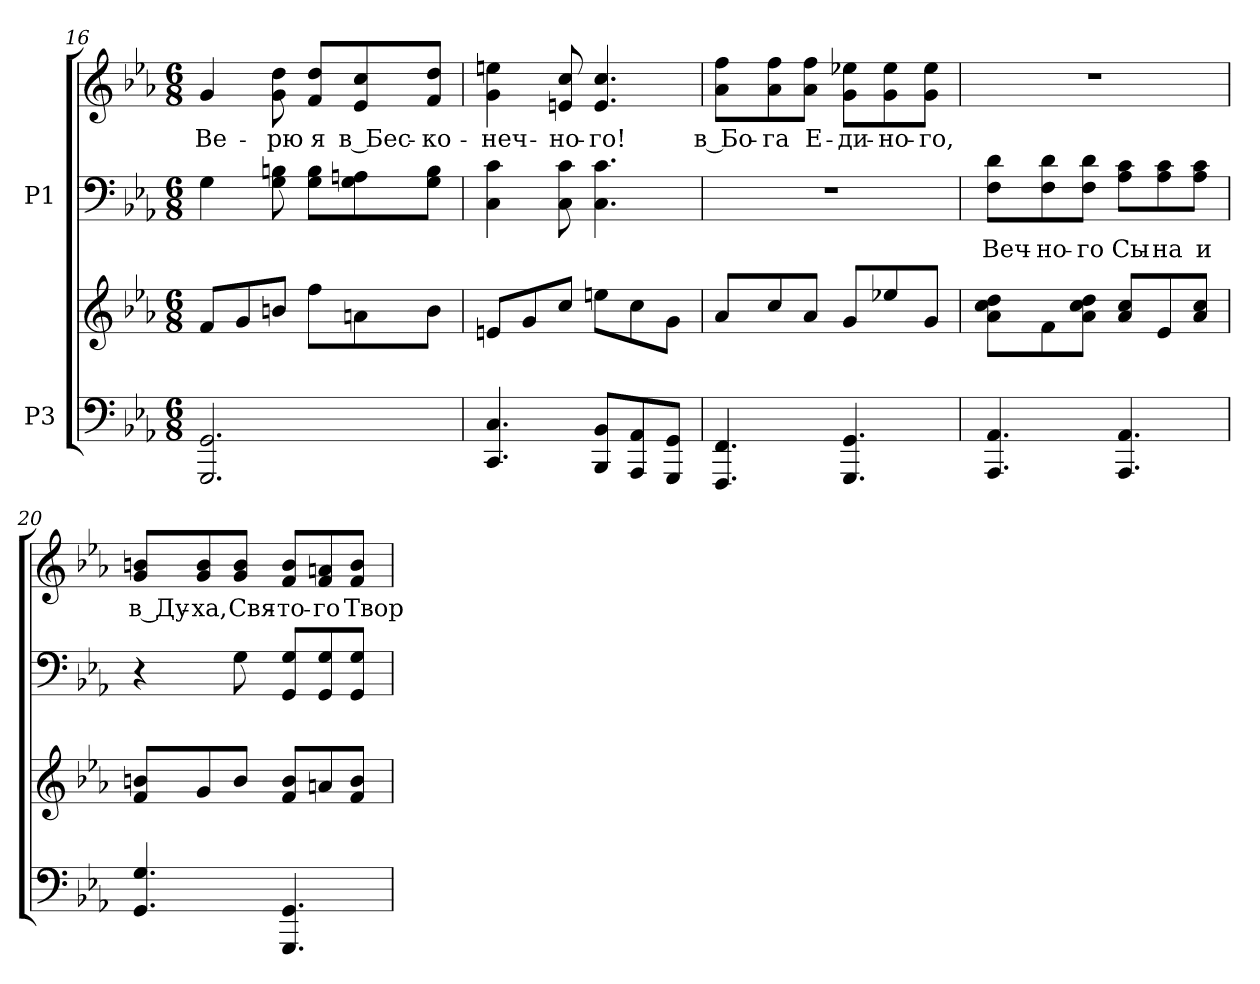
**kern	**kern	**kern	**text	**kern	**text
*part2	*part2	*part1	*part1	*part1	*part1
*staff4	*staff3	*staff2	*staff2	*staff1	*staff1
*I"P3	*	*I"P1	*	*	*
!!LO:PB:g=z
*clefF4	*clefG2	*clefF4	*	*clefG2	*
*k[b-e-a-]	*k[b-e-a-]	*k[b-e-a-]	*	*k[b-e-a-]	*
*c:	*c:	*c:	*	*c:	*
*M6/8	*M6/8	*M6/8	*	*M6/8	*
=16	=16	=16	=16	=16	=16
!	!	!	!	!	!LO:LY:b:color=#000000
2.GGGi/ 2.GGi	8fi/L	4Gi\	.	4gi/	Ве-
.	8gi/	.	.	.	.
!	!	!	!	!	!LO:LY:b:color=#000000
.	8bni/J	8Gi\ 8Bni	.	8gi\ 8ddi	-рю
!	!	!	!	!	!LO:LY:b:color=#000000
.	8ffi\L	8Gi\ 8BiL	.	8fi/ 8ddiL	я
!	!	!	!	!	!LO:LY:b:color=#000000
.	8ani\	8Gi\ 8Ani	.	8e-i/ 8cci	в Бес-
!	!	!	!	!	!LO:LY:b:color=#000000
.	8bi\J	8Gi\ 8BiJ	.	8fi/ 8ddiJ	-ко-
=17	=17	=17	=17	=17	=17
!	!	!	!	!	!LO:LY:b:color=#000000
4.CCi/ 4.Ci	8eni/L	4Ci\ 4ci	.	4gi\ 4eeni	-неч-
.	8gi/	.	.	.	.
!	!	!	!	!	!LO:LY:b:color=#000000
.	8cci/J	8Ci\ 8ci	.	8eni/ 8cci	-но-
!	!	!	!	!	!LO:LY:b:color=#000000
8BBB-i/ 8BB-iL	8eeni\L	4.Ci\ 4.ci	.	4.ei/ 4.cci	-го!
8AAA-i/ 8AA-i	8cci\	.	.	.	.
8GGGi/ 8GGiJ	8gi\J	.	.	.	.
=18	=18	=18	=18	=18	=18
!	!	!	!	!	!LO:LY:b:color=#000000
4.FFFi/ 4.FFi	8a-i/L	2.r	.	8a-i\ 8ffiL	в Бо-
!	!	!	!	!	!LO:LY:b:color=#000000
.	8cci/	.	.	8a-i\ 8ffi	-га
!	!	!	!	!	!LO:LY:b:color=#000000
.	8a-i/J	.	.	8a-i\ 8ffiJ	Е-
!	!	!	!	!	!LO:LY:b:color=#000000
4.GGGi/ 4.GGi	8gi/L	.	.	8gi\ 8ee-XiL	-ди-
!	!	!	!	!	!LO:LY:b:color=#000000
.	8ee-Xi/	.	.	8gi\ 8ee-i	-но-
!	!	!	!	!	!LO:LY:b:color=#000000
.	8gi/J	.	.	8gi\ 8ee-iJ	-го,
=19	=19	=19	=19	=19	=19
!	!	!	!LO:LY:a:color=#000000	!	!
4.AAA-i/ 4.AA-i	8a-i\ 8cci 8ddiL	8Fi\ 8diL	Веч-	2.r	.
!	!	!	!LO:LY:a:color=#000000	!	!
.	8fi\	8Fi\ 8di	-но-	.	.
!	!	!	!LO:LY:a:color=#000000	!	!
.	8a-i\ 8cci 8ddiJ	8Fi\ 8diJ	-го	.	.
!	!	!	!LO:LY:a:color=#000000	!	!
4.AAA-i/ 4.AA-i	8a-i/ 8cciL	8A-i\ 8ciL	Сы-	.	.
!	!	!	!LO:LY:a:color=#000000	!	!
.	8e-i/	8A-i\ 8ci	-на	.	.
!	!	!	!LO:LY:a:color=#000000	!	!
.	8a-i/ 8cciJ	8A-i\ 8ciJ	и	.	.
!!LO:LB:g=z
=20	=20	=20	=20	=20	=20
!	!	!	!	!	!LO:LY:b:color=#000000
4.GGi/ 4.Gi	8fi/ 8bniL	4r	.	8gi/ 8bniL	в Ду-
!	!	!	!	!	!LO:LY:b:color=#000000
.	8gi/	.	.	8gi/ 8bi	-ха,
!	!	!	!	!	!LO:LY:b:color=#000000
.	8bi/J	8Gi\	.	8gi/ 8biJ	Свя-
!	!	!	!	!	!LO:LY:b:color=#000000
4.GGGi/ 4.GGi	8fi/ 8biL	8GGi/ 8GiL	.	8fi/ 8biL	-то-
!	!	!	!	!	!LO:LY:b:color=#000000
.	8ani/	8GGi/ 8Gi	.	8fi/ 8ani	-го
!	!	!	!	!	!LO:LY:b:color=#000000
.	8fi/ 8biJ	8GGi/ 8GiJ	.	8fi/ 8biJ	Твор-
=	=	=	=	=	=
*-	*-	*-	*-	*-	*-
